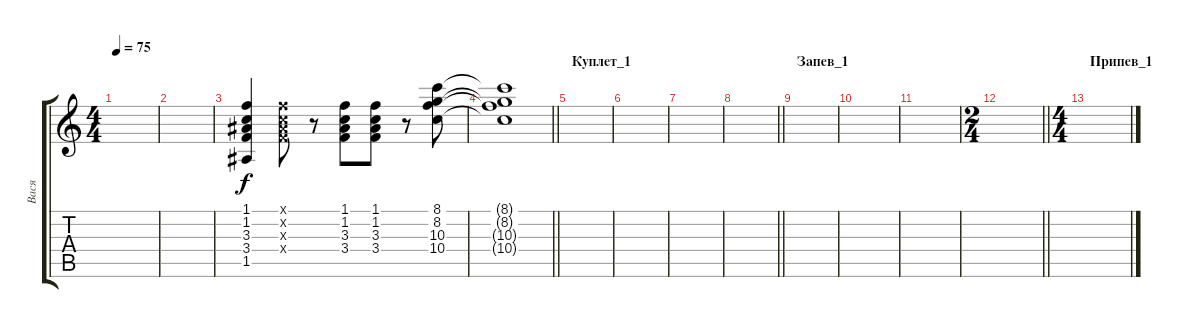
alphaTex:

\track ("Вася" "Вася") {mute instrument overdrivenguitar}
\staff {score tabs}
\tuning (E4 B3 G3 D3 A2 E2) {hide}
\ts (4 4)
\tempo 75
\clef g2
\ks c
|
|
(1.1 1.2 3.3 3.4 1.5).4 (1.1{x} 1.2{x} 3.3{x} 3.4{x}).8 r.8 (1.1 1.2 3.3 3.4).8 (1.1 1.2 3.3 3.4).8 r.8 (8.1 8.2 10.3 10.4).8 |
\barLineRight lightlight
(8.1{t} 8.2{t} 10.3{t} 10.4{t}).1 |
\section ("" "Куплет_1")
|
|
|
\barLineRight lightlight
|
\section ("" "Запев_1")
|
|
|
\ts (2 4)
\barLineRight lightlight
|
\ts (4 4)
\section ("" "Припев_1")
